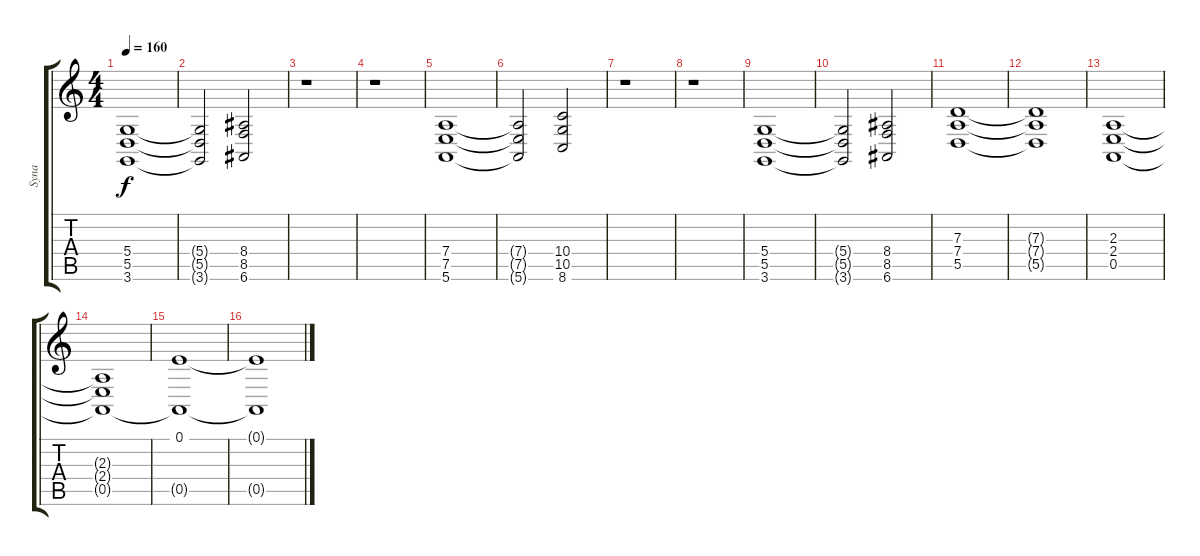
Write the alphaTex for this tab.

\track ("Syna" "Syna") {instrument stringensemble1}
\staff {score tabs}
\tuning (E4 B3 G3 D3 A2 E2) {hide}
\ts (4 4)
\tempo 160
\clef g2
\ks c
(5.4 5.5 3.6).1{dy f} |
(5.4{t} 5.5{t} 3.6{t}).2 (8.4 8.5 6.6).2 |
r.1 |
r.1 |
(7.4 7.5 5.6).1 |
(7.4{t} 7.5{t} 5.6{t}).2 (10.4 10.5 8.6).2 |
r.1 |
r.1 |
(5.4 5.5 3.6).1 |
(5.4{t} 5.5{t} 3.6{t}).2 (8.4 8.5 6.6).2 |
(7.3 7.4 5.5).1 |
(7.3{t} 7.4{t} 5.5{t}).1 |
(2.3 2.4 0.5).1 |
(2.3{t} 2.4{t} 0.5{t}).1 |
(0.1 0.5{t}).1 |
(0.1{t} 0.5{t}).1
